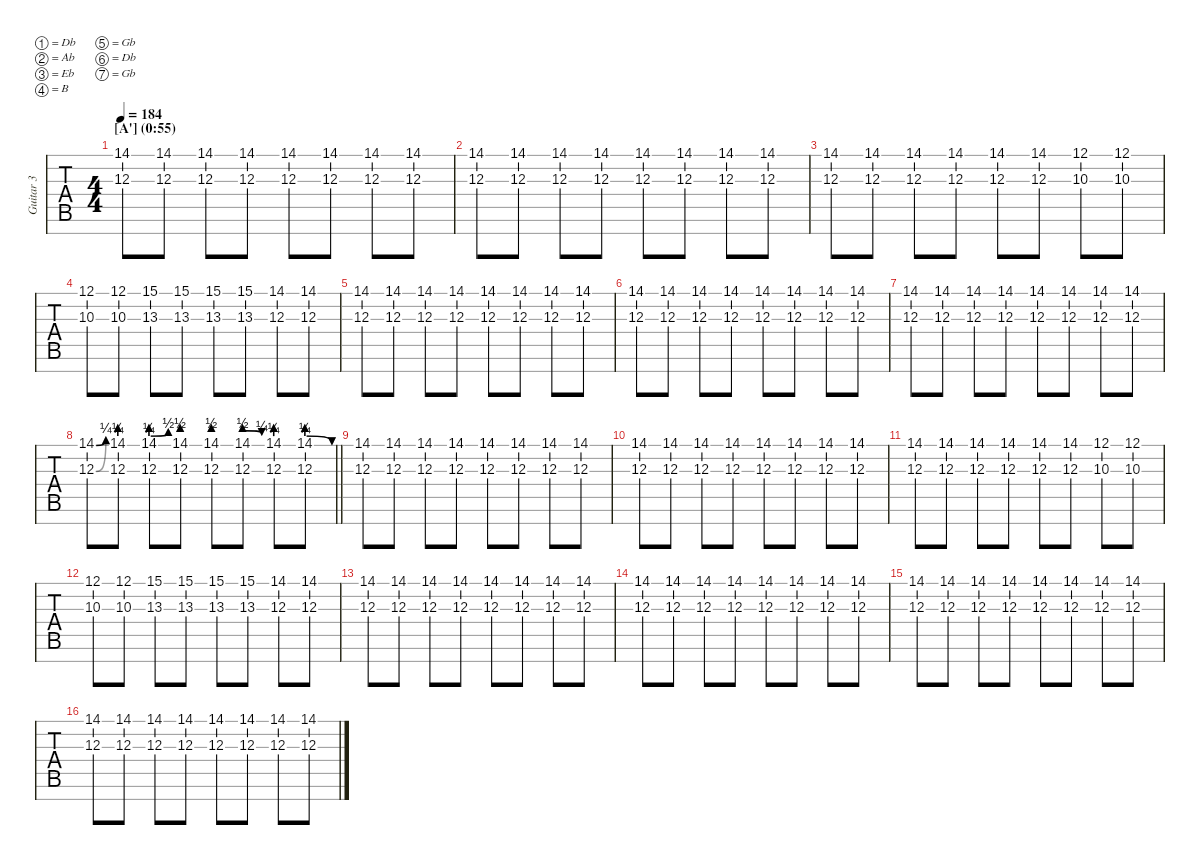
\defaultSystemsLayout 2
\hideDynamics
\bracketExtendMode nobrackets
\multiTrackTrackNamePolicy allsystems
\firstSystemTrackNameMode fullname
\otherSystemsTrackNameMode fullname
\track ("Guitar 3" "Gtr. 3") {mute instrument overdrivenguitar}
\staff {tabs}
\tuning (Db4 Ab3 Eb3 B2 Gb2 Db2 Gb1)
\ts (4 4)
\section ("" "[A'] (0:55)")
\tempo 184
\clef g2
\ks c
(12.3{acc #} 14.1{acc #}).8{dy mf} (12.3{acc #} 14.1{acc #}).8 (12.3{acc #} 14.1{acc #}).8 (12.3{acc #} 14.1{acc #}).8 (12.3{acc #} 14.1{acc #}).8 (12.3{acc #} 14.1{acc #}).8 (12.3{acc #} 14.1{acc #}).8 (12.3{acc #} 14.1{acc #}).8 |
(12.3{acc #} 14.1{acc #}).8 (12.3{acc #} 14.1{acc #}).8 (12.3{acc #} 14.1{acc #}).8 (12.3{acc #} 14.1{acc #}).8 (12.3{acc #} 14.1{acc #}).8 (12.3{acc #} 14.1{acc #}).8 (12.3{acc #} 14.1{acc #}).8 (12.3{acc #} 14.1{acc #}).8 |
(12.3{acc #} 14.1{acc #}).8 (12.3{acc #} 14.1{acc #}).8 (12.3{acc #} 14.1{acc #}).8 (12.3{acc #} 14.1{acc #}).8 (12.3{acc #} 14.1{acc #}).8 (12.3{acc #} 14.1{acc #}).8 (10.3{acc #} 12.1{acc #}).8 (10.3{acc #} 12.1{acc #}).8 |
(10.3{acc #} 12.1{acc #}).8 (10.3{acc #} 12.1{acc #}).8 (13.3 15.1).8 (13.3 15.1).8 (13.3 15.1).8 (13.3 15.1).8 (12.3{acc #} 14.1{acc #}).8 (12.3{acc #} 14.1{acc #}).8 |
(12.3{acc #} 14.1{acc #}).8 (12.3{acc #} 14.1{acc #}).8 (12.3{acc #} 14.1{acc #}).8 (12.3{acc #} 14.1{acc #}).8 (12.3{acc #} 14.1{acc #}).8 (12.3{acc #} 14.1{acc #}).8 (12.3{acc #} 14.1{acc #}).8 (12.3{acc #} 14.1{acc #}).8 |
(12.3{acc #} 14.1{acc #}).8 (12.3{acc #} 14.1{acc #}).8 (12.3{acc #} 14.1{acc #}).8 (12.3{acc #} 14.1{acc #}).8 (12.3{acc #} 14.1{acc #}).8 (12.3{acc #} 14.1{acc #}).8 (12.3{acc #} 14.1{acc #}).8 (12.3{acc #} 14.1{acc #}).8 |
(12.3{acc #} 14.1{acc #}).8 (12.3{acc #} 14.1{acc #}).8 (12.3{acc #} 14.1{acc #}).8 (12.3{acc #} 14.1{acc #}).8 (12.3{acc #} 14.1{acc #}).8 (12.3{acc #} 14.1{acc #}).8 (12.3{acc #} 14.1{acc #}).8 (12.3{acc #} 14.1{acc #}).8 |
\barLineRight lightlight
(12.3{be (bend 0 0 59.4 1) acc #} 14.1{be (bend 0 0 59.4 1) acc #}).8 (12.3{be (prebend 0 1 60 1) acc #} 14.1{be (prebend 0 1 60 1) acc #}).8 (12.3{be (prebendbend 0 1 59.4 2) acc #} 14.1{be (prebendbend 0 1 59.4 2) acc #}).8 (12.3{be (prebend 0 2 60 2)} 14.1{be (prebend 0 2 60 2)}).8 (12.3{be (prebend 0 2 60 2)} 14.1{be (prebend 0 2 60 2)}).8 (12.3{be (prebendrelease 0 2 60 1)} 14.1{be (prebendrelease 0 2 60 1)}).8 (12.3{be (prebend 0 1 60 1) acc #} 14.1{be (prebend 0 1 60 1) acc #}).8 (14.1{be (prebendrelease 0 1 59.4 0) acc #} 12.3{be (prebendrelease 0 1 59.4 0) acc #}).8 |
(12.3{acc #} 14.1{acc #}).8 (12.3{acc #} 14.1{acc #}).8 (12.3{acc #} 14.1{acc #}).8 (12.3{acc #} 14.1{acc #}).8 (12.3{acc #} 14.1{acc #}).8 (12.3{acc #} 14.1{acc #}).8 (12.3{acc #} 14.1{acc #}).8 (12.3{acc #} 14.1{acc #}).8 |
(12.3{acc #} 14.1{acc #}).8 (12.3{acc #} 14.1{acc #}).8 (12.3{acc #} 14.1{acc #}).8 (12.3{acc #} 14.1{acc #}).8 (12.3{acc #} 14.1{acc #}).8 (12.3{acc #} 14.1{acc #}).8 (12.3{acc #} 14.1{acc #}).8 (12.3{acc #} 14.1{acc #}).8 |
(12.3{acc #} 14.1{acc #}).8 (12.3{acc #} 14.1{acc #}).8 (12.3{acc #} 14.1{acc #}).8 (12.3{acc #} 14.1{acc #}).8 (12.3{acc #} 14.1{acc #}).8 (12.3{acc #} 14.1{acc #}).8 (10.3{acc #} 12.1{acc #}).8 (10.3{acc #} 12.1{acc #}).8 |
(10.3{acc #} 12.1{acc #}).8 (10.3{acc #} 12.1{acc #}).8 (13.3 15.1).8 (13.3 15.1).8 (13.3 15.1).8 (13.3 15.1).8 (12.3{acc #} 14.1{acc #}).8 (12.3{acc #} 14.1{acc #}).8 |
(12.3{acc #} 14.1{acc #}).8 (12.3{acc #} 14.1{acc #}).8 (12.3{acc #} 14.1{acc #}).8 (12.3{acc #} 14.1{acc #}).8 (12.3{acc #} 14.1{acc #}).8 (12.3{acc #} 14.1{acc #}).8 (12.3{acc #} 14.1{acc #}).8 (12.3{acc #} 14.1{acc #}).8 |
(12.3{acc #} 14.1{acc #}).8 (12.3{acc #} 14.1{acc #}).8 (12.3{acc #} 14.1{acc #}).8 (12.3{acc #} 14.1{acc #}).8 (12.3{acc #} 14.1{acc #}).8 (12.3{acc #} 14.1{acc #}).8 (12.3{acc #} 14.1{acc #}).8 (12.3{acc #} 14.1{acc #}).8 |
(12.3{acc #} 14.1{acc #}).8 (12.3{acc #} 14.1{acc #}).8 (12.3{acc #} 14.1{acc #}).8 (12.3{acc #} 14.1{acc #}).8 (12.3{acc #} 14.1{acc #}).8 (12.3{acc #} 14.1{acc #}).8 (12.3{acc #} 14.1{acc #}).8 (12.3{acc #} 14.1{acc #}).8 |
(12.3{acc #} 14.1{acc #}).8 (12.3{acc #} 14.1{acc #}).8 (12.3{acc #} 14.1{acc #}).8 (12.3{acc #} 14.1{acc #}).8 (12.3{acc #} 14.1{acc #}).8 (12.3{acc #} 14.1{acc #}).8 (12.3{acc #} 14.1{acc #}).8 (12.3{acc #} 14.1{acc #}).8
